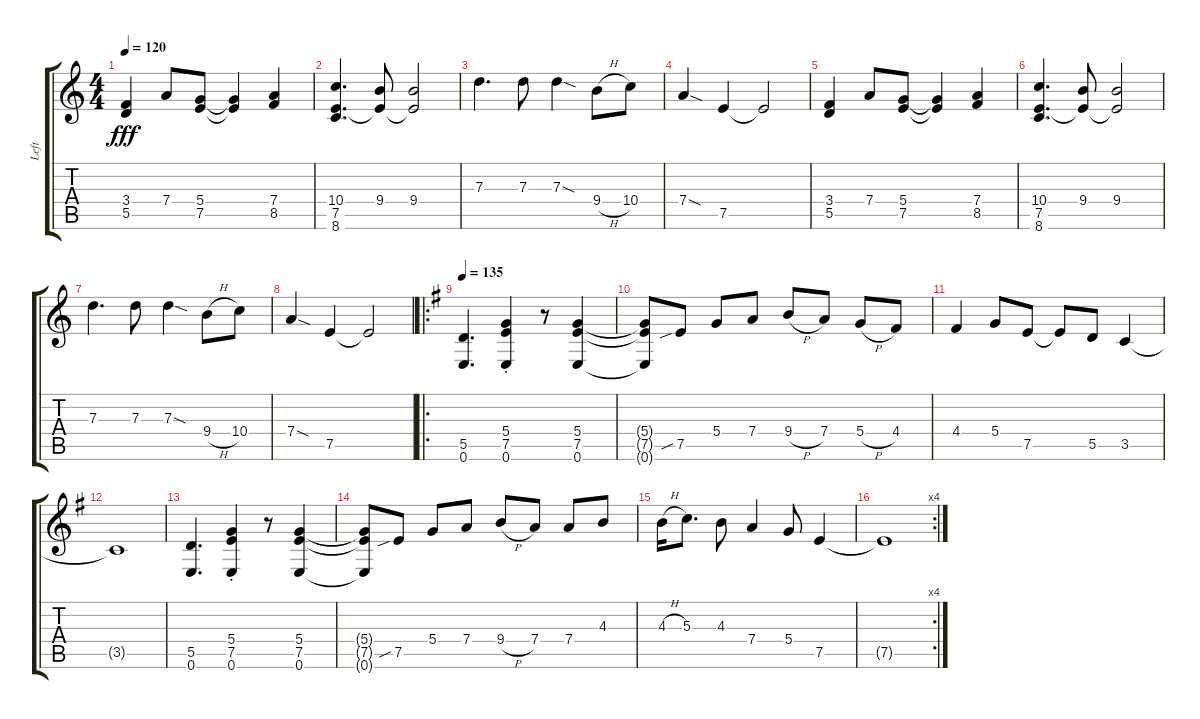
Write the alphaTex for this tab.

\track ("Left" "Left") {instrument acousticguitarsteel}
\staff {score tabs}
\tuning (E4 B3 G3 D3 A2 E2) {hide}
\ts (4 4)
\tempo 120
\clef g2
\ks c
(3.4 5.5).4{dy fff} 7.4.8 (5.4 7.5).8 (5.4{t} 7.5{t}).4 (7.4 8.5).4 |
(10.4 7.5 8.6).4{d} (9.4 7.5{t}).8 (9.4 7.5{t}).2 |
7.3.4{d} 7.3.8 7.3{sod}.4 9.4{h}.8 10.4.8 |
7.4{sod}.4 7.5.4 7.5{t}.2 |
(3.4 5.5).4 7.4.8 (5.4 7.5).8 (5.4{t} 7.5{t}).4 (7.4 8.5).4 |
(10.4 7.5 8.6).4{d} (9.4 7.5{t}).8 (9.4 7.5{t}).2 |
7.3.4{d} 7.3.8 7.3{sod}.4 9.4{h}.8 10.4.8 |
7.4{sod}.4 7.5.4 7.5{t}.2 |
\ro
\tempo 135
\ks g
(5.5 0.6).4{d} (5.4{st} 7.5{st} 0.6{st}).4 r.8 (5.4 7.5 0.6).4 |
(5.4{t} 7.5{t} 0.6{t}).8 7.5{sib}.8 5.4.8 7.4.8 9.4{h}.8 7.4.8 5.4{h}.8 4.4.8 |
4.4.4 5.4.8 7.5.8 7.5{t}.8 5.5.8 3.5.4 |
3.5{t}.1 |
(5.5 0.6).4{d} (5.4{st} 7.5{st} 0.6{st}).4 r.8 (5.4 7.5 0.6).4 |
(5.4{t} 7.5{t} 0.6{t}).8 7.5{sib}.8 5.4.8 7.4.8 9.4{h}.8 7.4.8 7.4.8 4.3.8 |
4.3{h}.16 5.3.8{d} 4.3.8 7.4.4 5.4.8 7.5.4 |
\rc 4
7.5{t}.1
